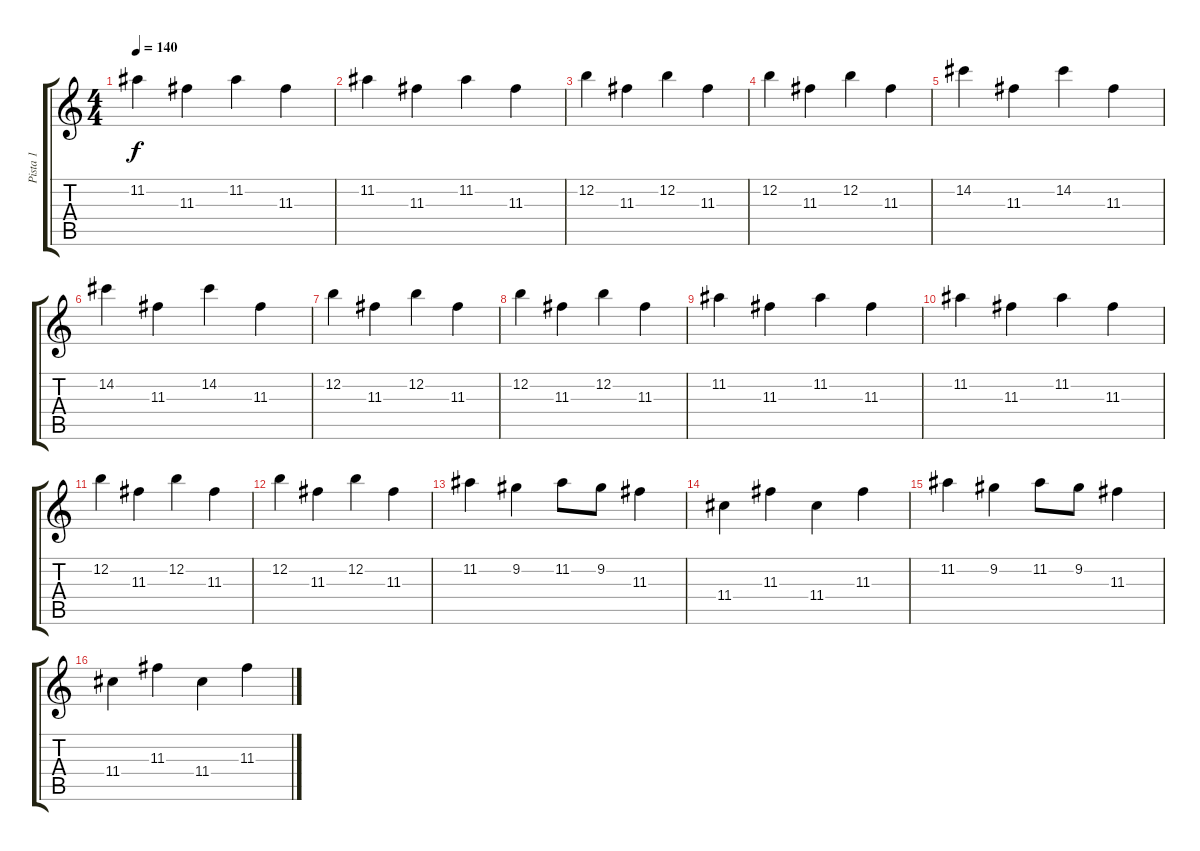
\track ("Pista 1" "Pista 1") {instrument electricguitarjazz}
\staff {score tabs}
\tuning (E4 B3 G3 D3 A2 E2) {hide}
\ts (4 4)
\tempo 140
\clef g2
\ks c
11.2.4{dy f} 11.3.4 11.2.4 11.3.4 |
11.2.4 11.3.4 11.2.4 11.3.4 |
12.2.4 11.3.4 12.2.4 11.3.4 |
12.2.4 11.3.4 12.2.4 11.3.4 |
14.2.4 11.3.4 14.2.4 11.3.4 |
14.2.4 11.3.4 14.2.4 11.3.4 |
12.2.4 11.3.4 12.2.4 11.3.4 |
12.2.4 11.3.4 12.2.4 11.3.4 |
11.2.4 11.3.4 11.2.4 11.3.4 |
11.2.4 11.3.4 11.2.4 11.3.4 |
12.2.4 11.3.4 12.2.4 11.3.4 |
12.2.4 11.3.4 12.2.4 11.3.4 |
11.2.4 9.2.4 11.2.8 9.2.8 11.3.4 |
11.4.4 11.3.4 11.4.4 11.3.4 |
11.2.4 9.2.4 11.2.8 9.2.8 11.3.4 |
11.4.4 11.3.4 11.4.4 11.3.4
